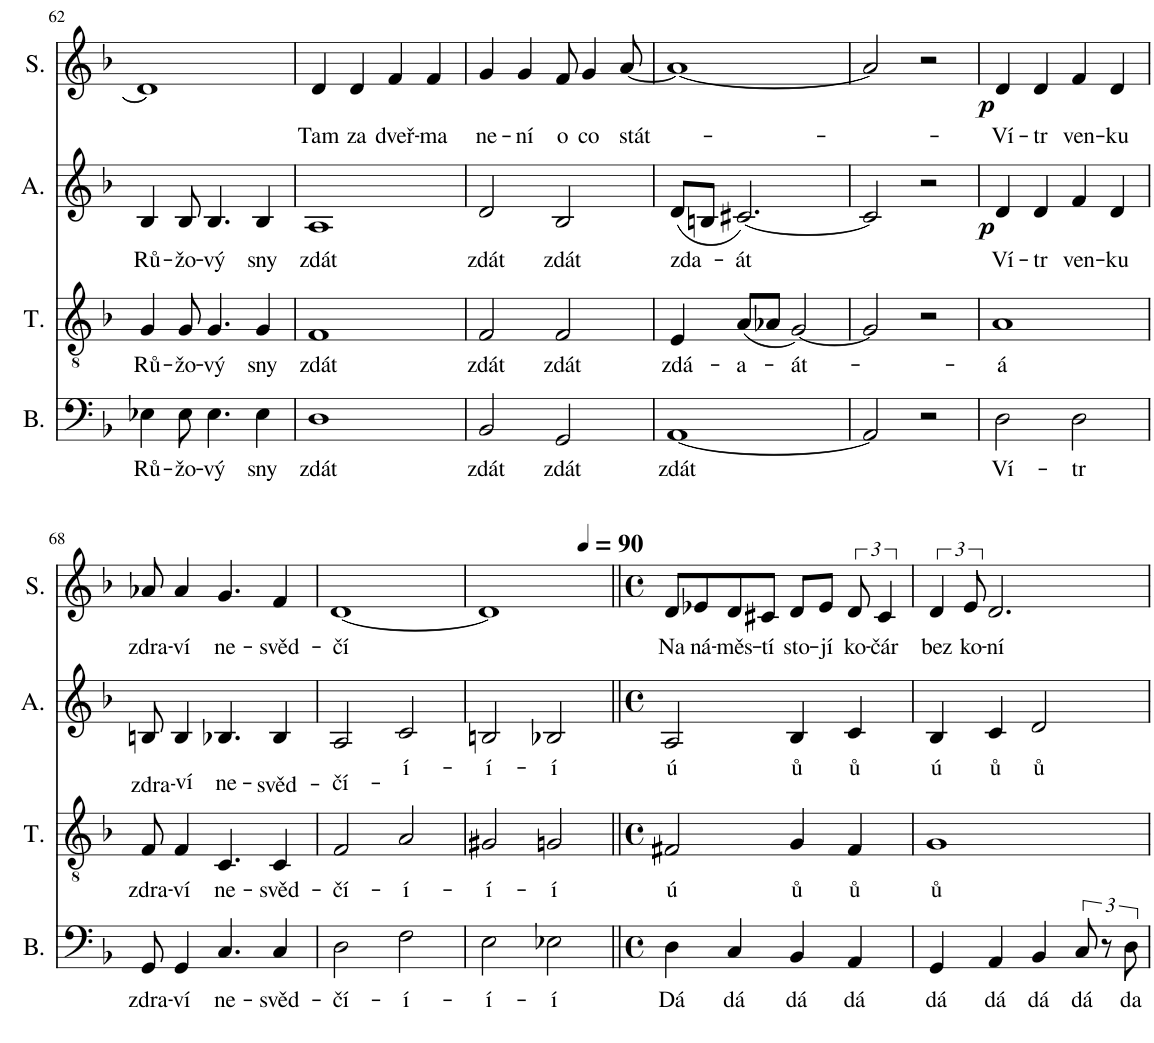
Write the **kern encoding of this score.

**kern	**text	**kern	**text	**kern	**text	**dynam	**kern	**text	**dynam
*part4	*part4	*part3	*part3	*part2	*part2	*part2	*part1	*part1	*part1
*staff4	*staff4	*staff3	*staff3	*staff2	*staff2	*staff2	*staff1	*staff1	*staff1
*I"Bass	*	*I"Tenor	*	*I"Alt	*	*	*I"Soprano	*	*
*I'B.	*	*I'T.	*	*I'A.	*	*	*I'S.	*	*
!!LO:PB:g=z
*clefF4	*	*clefGv2	*	*clefG2	*	*	*clefG2	*	*
*k[b-]	*	*k[b-]	*	*k[b-]	*	*	*k[b-]	*	*
*M2/2	*	*M2/2	*	*M2/2	*	*	*M2/2	*	*
*met(c|)	*	*met(c|)	*	*met(c|)	*	*	*met(c|)	*	*
=62	=62	=62	=62	=62	=62	=62	=62	=62	=62
!	!LO:LY:b	!	!LO:LY:b	!	!LO:LY:b	!	!	!	!
4E-X\	Rů-	4G/	Rů-	4B-/	Rů-	.	1d]	.	.
!	!LO:LY:b	!	!LO:LY:b	!	!LO:LY:b	!	!	!	!
8E-\	-žo-	8G/	-žo-	8B-/	-žo-	.	.	.	.
!	!LO:LY:b	!	!LO:LY:b	!	!LO:LY:b	!	!	!	!
4.E-\	-vý	4.G/	-vý	4.B-/	-vý	.	.	.	.
!	!LO:LY:b	!	!LO:LY:b	!	!LO:LY:b	!	!	!	!
4E-\	sny	4G/	sny	4B-/	sny	.	.	.	.
=63	=63	=63	=63	=63	=63	=63	=63	=63	=63
!	!LO:LY:b	!	!LO:LY:b	!	!LO:LY:b	!	!	!LO:LY:b	!
1D	zdát	1F	zdát	1A	zdát	.	4d/	Tam	.
!	!	!	!	!	!	!	!	!LO:LY:b	!
.	.	.	.	.	.	.	4d/	za	.
!	!	!	!	!	!	!	!	!LO:LY:b	!
.	.	.	.	.	.	.	4f/	dveř-	.
!	!	!	!	!	!	!	!	!LO:LY:b	!
.	.	.	.	.	.	.	4f/	-ma	.
=64	=64	=64	=64	=64	=64	=64	=64	=64	=64
!	!LO:LY:b	!	!LO:LY:b	!	!LO:LY:b	!	!	!LO:LY:b	!
2BB-/	zdát	2F/	zdát	2d/	zdát	.	4g/	ne-	.
!	!	!	!	!	!	!	!	!LO:LY:b	!
.	.	.	.	.	.	.	4g/	-ní	.
!	!LO:LY:b	!	!LO:LY:b	!	!LO:LY:b	!	!	!LO:LY:b	!
2GG/	zdát	2F/	zdát	2B-/	zdát	.	8f/	o	.
!	!	!	!	!	!	!	!	!LO:LY:b	!
.	.	.	.	.	.	.	4g/	co	.
!	!	!	!	!	!	!	!	!LO:LY:b	!
.	.	.	.	.	.	.	[8a/	stát-	.
=65	=65	=65	=65	=65	=65	=65	=65	=65	=65
!	!LO:LY:b	!	!LO:LY:b	!	!LO:LY:b	!	!	!	!
[1AA	zdát	4E/	zdá-	(8d/L	zda-	.	1a_	.	.
.	.	.	.	8Bn/J	.	.	.	.	.
!	!	!	!LO:LY:b	!	!LO:LY:b	!	!	!	!
.	.	(8A/L	-a-	[2.c#X/)	-át	.	.	.	.
.	.	8A-X/J	.	.	.	.	.	.	.
!	!	!	!LO:LY:b	!	!	!	!	!	!
.	.	[2G/)	-át-	.	.	.	.	.	.
=66	=66	=66	=66	=66	=66	=66	=66	=66	=66
2AA/]	.	2G/]	.	2c#/]	.	.	2a/]	.	.
2r	.	2r	.	2r	.	.	2r	.	.
=67	=67	=67	=67	=67	=67	=67	=67	=67	=67
!	!LO:LY:b	!	!LO:LY:b	!	!LO:LY:b	!LO:DY:b	!	!LO:LY:b	!LO:DY:b
2D\	Ví-	1A	á	4d/	Ví-	p	4d/	Ví-	p
!	!	!	!	!	!LO:LY:b	!	!	!LO:LY:b	!
.	.	.	.	4d/	-tr	.	4d/	-tr	.
!	!LO:LY:b	!	!	!	!LO:LY:b	!	!	!LO:LY:b	!
2D\	-tr	.	.	4f/	ven-	.	4f/	ven-	.
!	!	!	!	!	!LO:LY:b	!	!	!LO:LY:b	!
.	.	.	.	4d/	-ku	.	4d/	-ku	.
!!LO:LB:g=z
=68	=68	=68	=68	=68	=68	=68	=68	=68	=68
!	!LO:LY:b	!	!LO:LY:b	!	!LO:LY:b	!	!	!LO:LY:b	!
8GG/	zdra-	8F/	zdra-	8Bn/	zdra-	.	8a-X/	zdra-	.
!	!LO:LY:b	!	!LO:LY:b	!	!LO:LY:b	!	!	!LO:LY:b	!
4GG/	-ví	4F/	-ví	4B/	-ví	.	4a-/	-ví	.
!	!LO:LY:b	!	!LO:LY:b	!	!LO:LY:b	!	!	!LO:LY:b	!
4.C/	ne-	4.C/	ne-	4.B-X/	ne-	.	4.g/	ne-	.
!	!LO:LY:b	!	!LO:LY:b	!	!LO:LY:b	!	!	!LO:LY:b	!
4C/	-svěd-	4C/	-svěd-	4B-/	-svěd-	.	4f/	-svěd-	.
=69	=69	=69	=69	=69	=69	=69	=69	=69	=69
!	!LO:LY:b	!	!LO:LY:b	!	!LO:LY:b	!	!	!LO:LY:b	!
2D\	-čí-	2F/	-čí-	2A/	-čí-	.	[1d	-čí	.
!	!LO:LY:b	!	!LO:LY:b	!	!LO:LY:b	!	!	!	!
2F\	-í-	2A/	-í-	2c/	-í-	.	.	.	.
=70	=70	=70	=70	=70	=70	=70	=70	=70	=70
!	!LO:LY:b	!	!LO:LY:b	!	!LO:LY:b	!	!	!	!
2E\	-í-	2G#X/	-í-	2Bn/	-í-	.	1d]	.	.
!	!LO:LY:b	!	!LO:LY:b	!	!LO:LY:b	!	!	!	!
2E-X\	-í	2Gn/	-í	2B-X/	-í	.	.	.	.
=71||	=71||	=71||	=71||	=71||	=71||	=71||	=71||	=71||	=71||
*M4/4	*	*M4/4	*	*M4/4	*	*	*M4/4	*	*
*met(c)	*	*met(c)	*	*met(c)	*	*	*met(c)	*	*
*	*	*	*	*	*	*	*MM90	*	*
!	!LO:LY:b	!	!LO:LY:b	!	!LO:LY:b	!	!	!LO:LY:b	!
4D\	Dá	2F#X/	ú	2A/	ú	.	8d/L	Na	.
!	!	!	!	!	!	!	!	!LO:LY:b	!
.	.	.	.	.	.	.	8e-X/	ná-	.
!	!LO:LY:b	!	!	!	!	!	!	!LO:LY:b	!
4C/	dá	.	.	.	.	.	8d/	-měs-	.
!	!	!	!	!	!	!	!	!LO:LY:b	!
.	.	.	.	.	.	.	8c#X/J	-tí	.
!	!LO:LY:b	!	!LO:LY:b	!	!LO:LY:b	!	!	!LO:LY:b	!
4BB-/	dá	4G/	ů	4B-/	ů	.	8d/L	sto-	.
!	!	!	!	!	!	!	!	!LO:LY:b	!
.	.	.	.	.	.	.	8e-/J	-jí	.
!	!LO:LY:b	!	!LO:LY:b	!	!LO:LY:b	!	!	!LO:LY:b	!
4AA/	dá	4F#/	ů	4c/	ů	.	12d/	ko-	.
!	!	!	!	!	!	!	!	!LO:LY:b	!
.	.	.	.	.	.	.	6c#/	-čár	.
=72	=72	=72	=72	=72	=72	=72	=72	=72	=72
!	!LO:LY:b	!	!LO:LY:b	!	!LO:LY:b	!	!	!LO:LY:b	!
4GG/	dá	1G	ů	4B-/	ú	.	6d/	bez	.
!	!	!	!	!	!	!	!	!LO:LY:b	!
.	.	.	.	.	.	.	12e/	-ko-	.
!	!LO:LY:b	!	!	!	!LO:LY:b	!	!	!LO:LY:b	!
4AA/	dá	.	.	4c/	ů	.	2.d/	-ní	.
!	!LO:LY:b	!	!	!	!LO:LY:b	!	!	!	!
4BB-/	dá	.	.	2d/	ů	.	.	.	.
!	!LO:LY:b	!	!	!	!	!	!	!	!
12C/	dá	.	.	.	.	.	.	.	.
12r	.	.	.	.	.	.	.	.	.
!	!LO:LY:b	!	!	!	!	!	!	!	!
12D\	da	.	.	.	.	.	.	.	.
=	=	=	=	=	=	=	=	=	=
*-	*-	*-	*-	*-	*-	*-	*-	*-	*-
